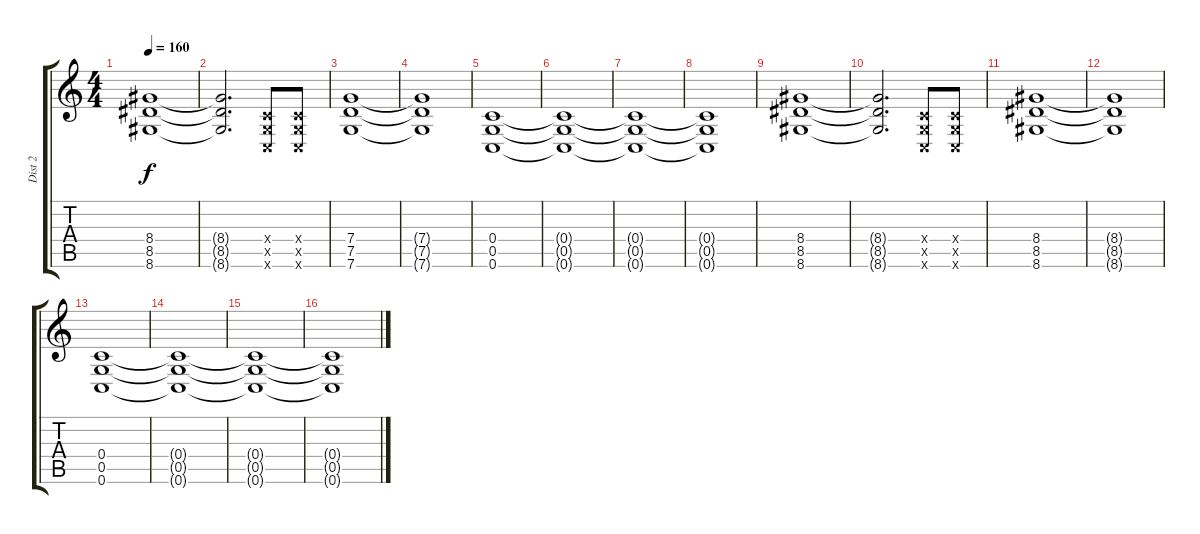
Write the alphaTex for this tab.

\track ("Dist 2" "Dist 2") {instrument distortionguitar}
\staff {score tabs}
\tuning (D4 A3 F3 C3 G2 C2) {hide}
\ts (4 4)
\tempo 160
\clef g2
\ks c
(8.4 8.5 8.6).1{dy f volume 13 instrument distortionguitar} |
(8.4{t} 8.5{t} 8.6{t}).2{d} (0.4{x} 0.5{x} 0.6{x}).8 (0.4{x} 0.5{x} 0.6{x}).8 |
(7.4 7.5 7.6).1 |
(7.4{t} 7.5{t} 7.6{t}).1 |
(0.4 0.5 0.6).1 |
(0.4{t} 0.5{t} 0.6{t}).1 |
(0.4{t} 0.5{t} 0.6{t}).1 |
(0.4{t} 0.5{t} 0.6{t}).1 |
(8.4 8.5 8.6).1 |
(8.4{t} 8.5{t} 8.6{t}).2{d} (0.4{x} 0.5{x} 0.6{x}).8 (0.4{x} 0.5{x} 0.6{x}).8 |
(8.4 8.5 8.6).1 |
(8.4{t} 8.5{t} 8.6{t}).1 |
(0.4 0.5 0.6).1 |
(0.4{t} 0.5{t} 0.6{t}).1 |
(0.4{t} 0.5{t} 0.6{t}).1 |
(0.4{t} 0.5{t} 0.6{t}).1
